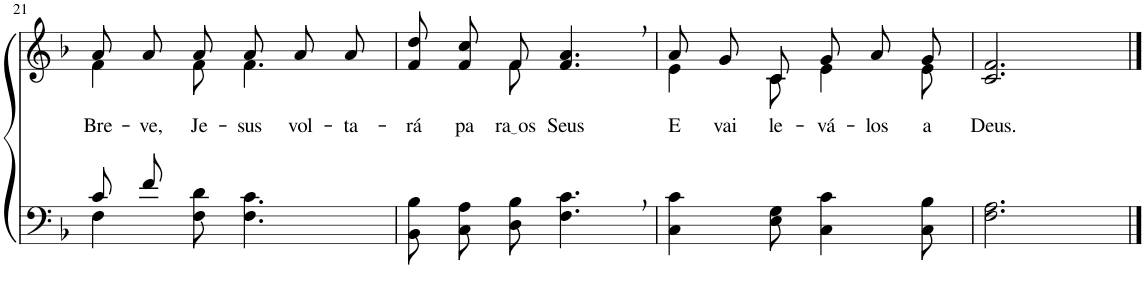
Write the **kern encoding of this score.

**kern	**kern	**text
*part2	*part1	*part1
*staff2	*staff1	*staff1
*I"Parte III e IV	*I"Parte I e II	*
!!LO:PB:g=z
*clefF4	*clefG2	*
*Trd1c2	*Trd1c2	*
*k[b-]	*k[b-]	*
*M6/8	*M6/8	*
=21	=21	=21
*^	*^	*
!	!	!	!	!LO:LY:b
8c/L	4F\	8a/L	4f\	Bre-
!	!	!	!	!LO:LY:b
8f/J	.	8a/	.	-ve,
!	!	!	!	!LO:LY:b
8ryy	8F\ 8d\	8a/J	8f\	Je-
!	!	!	!	!LO:LY:b
4.ryy	4.F\ 4.c\	8a/L	4.f\	-sus
!	!	!	!	!LO:LY:b
.	.	8a/	.	vol-
!	!	!	!	!LO:LY:b
.	.	8a/J	.	-ta-
*v	*v	*	*	*
=22	=22	=22	=22
!	!	!	!LO:LY:b
8BB-\ 8B-\L	8f/ 8dd/L	4ryy	-rá
!	!	!	!LO:LY:b
8C\ 8A\	8f/ 8cc/	.	pa-
!	!	!	!LO:LY:b
8D\ 8B-\J	8f/J	8f\	ra os
!	!	!	!LO:LY:b
4.F\, 4.c\,	4.f/, 4.a/,	4.ryy	Seus
=23	=23	=23	=23
!	!	!	!LO:LY:b
4C\ 4c\	8a/L	4e\	E
!	!	!	!LO:LY:b
.	8g/	.	vai
!	!	!	!LO:LY:b
8E\ 8G\	8c/J	8c\	le-
!	!	!	!LO:LY:b
4C\ 4c\	8g/L	4e\	-vá-
!	!	!	!LO:LY:b
.	8a/	.	-los
!	!	!	!LO:LY:b
8C\ 8B-\	8g/J	8e\	a
=24	=24	=24	=24
!	!	!	!LO:LY:b
*	*v	*v	*
2.F\ 2.A\	2.c/ 2.f/	Deus.
==	==	==
*-	*-	*-
